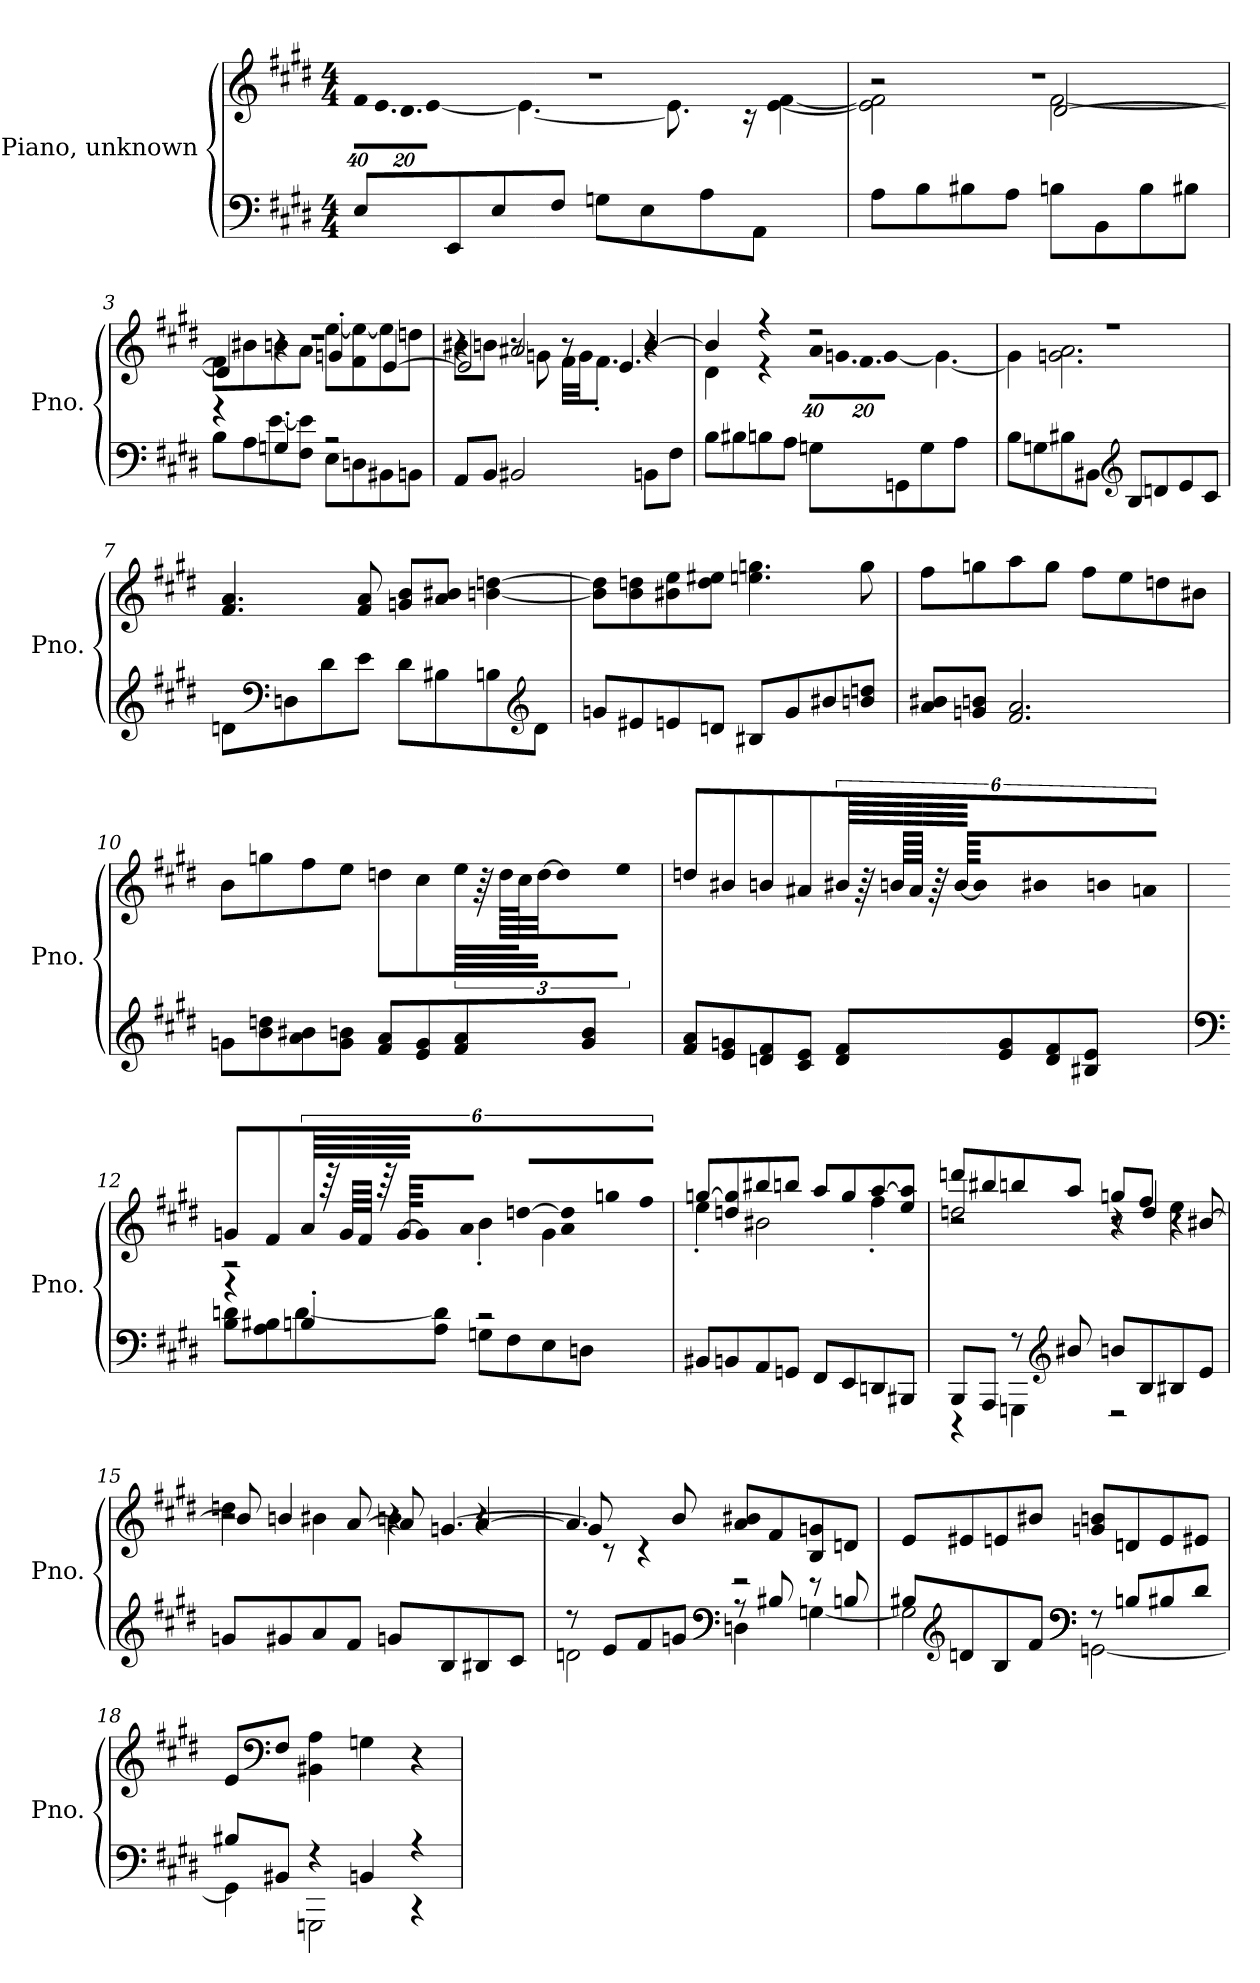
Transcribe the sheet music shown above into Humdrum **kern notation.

**kern	**kern
*part1	*part1
*staff2	*staff1
*I"Piano, unknown	*
*I'Pno.	*
*clefF4	*clefG2
*k[f#c#g#d#]	*k[f#c#g#d#]
*M4/4	*M4/4
*MM120	*MM120
=1	=1
*	*^
*	*	*Xbrackettup
!	!	!LO:N:vis=32
8E/L	1r	640%23f#\LLL
!	!	!LO:N:vis=64.
.	.	640%17e\L
!	!	!LO:N:vis=64.
.	.	640%17d#\J
!	!	!LO:N:vis=32
.	.	[640%23e\JJJ
8EE/	.	4.e\_
8E/	.	.
8F#/J	.	.
8Gn\L	.	8.e\]
8E\	.	.
.	.	16r
8A\	.	[4e\ [4f#\
8AA\J	.	.
=2	=2	=2
*	*	*^
8A\L	1r	2e\] 2f#\]	2r
8B\	.	.	.
8B#X\	.	.	.
8A\J	.	.	.
8Bn\L	.	[2f#\	[2d#/
8BB\	.	.	.
8B\	.	.	.
8B#X\J	.	.	.
=3	=3	=3	=3
*^	*	*	*
4r	8B\L	1r	8f#\L]	4d#/]
.	8A\	.	8b#X\	.
4Gn'/	[8e\	.	8bn\	4r
.	8F#\ 8e\]J	.	8a\J	.
2r	8E\L	.	[8ee\L	4gn'/
.	8Dn\	.	8f#\ 8ee\_	.
.	8BB#X\	.	8ee\]	[4e/
.	8BBn\J	.	8ddn\J	.
*v	*v	*	*	*
!!LO:LB:g=z	!!	!!
=4	=4	=4	=4
8AA/L	4r	8b#X\L	2e/]
8BB/J	.	8bn\J	.
2BB#X/	2a#X/	8r	.
.	.	8gn\	.
.	.	32f#\LLL	8r
.	.	32g\JJ	.
.	.	8.f#'\J	.
.	.	.	4.e/
8BBn\L	[4b/	4r	.
8F#\J	.	.	.
*	*	*v	*v
=5	=5	=5
8B\L	4b/]	4d#\
8B#X\	.	.
8Bn\	4r	4r
8A\J	.	.
!	!	!LO:N:vis=32
8Gn\L	2r	640%23a\LLL
!	!	!LO:N:vis=64.
.	.	640%17gn\L
!	!	!LO:N:vis=64.
.	.	640%17f#\J
!	!	!LO:N:vis=32
.	.	[640%23g\JJJ
8GGn\	.	4.g\_
8G\	.	.
8A\J	.	.
=6	=6	=6
8B\L	1r	4g\]
8Gn\	.	.
8B#X\	.	2.gn\ 2.a\
8BB#X\J	.	.
*clefG2	*	*
8B#/L	.	.
8dn/	.	.
8e/	.	.
8c#/J	.	.
*	*v	*v
!!LO:LB:g=z
=7	=7
8dn\L	4.f#/ 4.a/
*clefF4	*
8Dn\	.
8d\	.
8e\J	8f#/ 8a/
8d\L	8gn/ 8b/L
8B#X\	8a/ 8b#X/J
8Bn\	[4bn\ [4ddn\
*clefG2	*
8d\J	.
=8	=8
8gn/L	8b\] 8dd\]L
8e#X/	8b\ 8ddn\
8en/	8b#X\ 8ee\
8dn/J	8dd\ 8ee#X\J
8B#X/L	4.een\ 4.ggn\
8g/	.
8b#X/	.
8bn/ 8ddn/J	8gg\
=9	=9
8a/ 8b#X/L	8ff#\L
8gn/ 8bn/J	8ggn\
2.f#/ 2.a/	8aa\
.	8gg\J
.	8ff#\L
.	8ee\
.	8ddn\
.	8b#X\J
!!LO:LB:g=z
=10	=10
8gn\L	8b\L
8b\ 8ddn\	8ggn\
8a\ 8b#X\	8ff#\
8g\ 8bn\J	8ee\J
8f#/ 8a/L	8ddn\L
8e/ 8g/	8cc#\
*	*brackettup
8f#/ 8a/	96ee\Jkkk
.	96r
.	96dd\LLLL
*	*Xbrackettup
.	96cc#\J
.	[48dd\J
.	16dd\J]
8g/ 8b/J	8ee\J
=11	=11
8f#/ 8a/L	8ddn\L
8e/ 8gn/	8b#X\
8dn/ 8f#/	8bn\
8c#/ 8e/J	8a#X\
*	*brackettup
8d/ 8f#/L	96b#X\Jkkk
.	96r
.	96bn/LLLL
.	96a#/JJJJ
.	96r
.	[96b/KKLL
.	16b/J]
8e/ 8g/	8b#X/
8d/ 8f#/	8bn/
8B#X/ 8e/J	8an/J
!!LO:LB:g=z
=12	=12
*clefF4	*
*^	*^
4r	8B\ 8dn\L	8gn/L	2r
.	8A\ 8B#X\	8f#/	.
4Bn'/	[8d\	96a/Jkkk	.
.	.	96r	.
.	.	96g/LLLL	.
.	.	96f#/JJJJ	.
.	.	96r	.
.	.	[96g/KKLL	.
.	.	16g/J]	.
.	8A\ 8d\]J	8a/J	.
2r	8Gn\L	[8ddn/L	4b'\
.	8F#\	8a/ 8dd/]	.
.	8E\	8ggn/	4g\
.	8Dn\J	8ff#/J	.
*v	*v	*	*
=13	=13	=13
8BB#X/L	[8ggn/L	4ee'\
8BBn/	8ddn/ 8gg/]	.
8AA/	8bb#X/	2b#X\
8GGn/J	8bbn/J	.
8FF#/L	8aa/L	.
8EE/	8gg/	.
8DDn/	[8aa/	4ff#'\
8BBB#X/J	8ee/ 8aa/]J	.
!!LO:LB:g=z
=14	=14	=14
*^	*	*^
8BBB/L	4r	8dddn/L	2r	2ddn/
8AAA/J	.	8bb#X/	.	.
8r	4GGGn\	8bbn/	.	.
*clefG2	*	*	*	*
8b#X/	.	8aa/J	.	.
8bn/L	2r	8ggn/L	4r	8r
8B/	.	8ff#/J	.	4dd/
8B#X/	.	4r	4ee\	.
8e/J	.	.	.	[8b#X/
*v	*v	*	*	*
=15	=15	=15	=15
8gn/L	2r	4ddn\	8b#/]
8g#X/	.	.	4bn/
8a/	.	4b#X\	.
8f#/J	.	.	[8a/
8gn/L	4r	4bn\	8a/]
8B/	.	.	[4.gn/
8B#X/	[4a/	4r	.
8c#/J	.	.	.
*	*	*v	*v
!!LO:PB:g=z
=16	=16	=16
*^	*	*
8r	2dn\	4.a/]	8g/]
8e/L	.	.	8r
8f#/	.	.	4r
8gn/J	.	8b/	.
*clefF4	*	*	*
8r	4Dn\	8a/ 8b#X/L	2r
8B#X/	.	8f#/	.
8r	[4Gn\	8B/ 8gn/	.
8Bn/	.	8dn/J	.
*	*	*v	*v
=17	=17	=17
8B#X/L	2G\]	8e/L
*clefG2	*	*
8dn/	.	8e#X/
8B#/	.	8en/
8f#/J	.	8b#X/J
*clefF4	*	*
8r	[2GGn\	8gn/ 8bn/L
8Bn/L	.	8dn/
8B#X/	.	8e/
8d/J	.	8e#X/J
=18	=18	=18
8B#X/L	4GG\]	8e/L
*	*	*clefF4
8BB#X/J	.	8F#/J
4r	2GGGn\	4BB#X\ 4A\
4BBn/	.	4Gn\
4r	4r	4r
*v	*v	*
=	=
*-	*-
